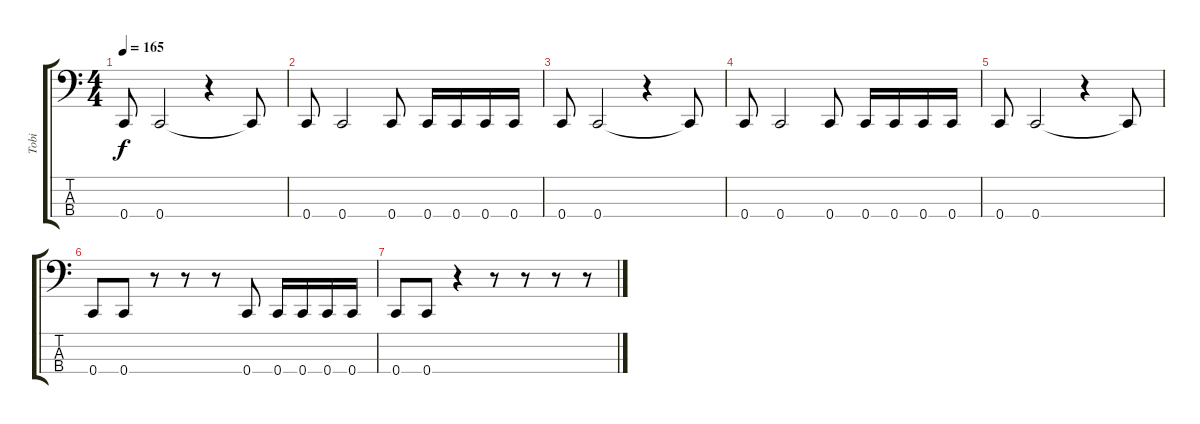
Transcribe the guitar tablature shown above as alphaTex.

\track ("Tobi" "Tobi") {instrument electricbasspick}
\staff {score tabs}
\tuning (F2 C2 G1 C1) {hide}
\ts (4 4)
\tempo 165
\clef f4
\ks c
0.4.8{dy f} 0.4.2 r.4 0.4{t}.8 |
0.4.8 0.4.2 0.4.8 0.4.16 0.4.16 0.4.16 0.4.16 |
0.4.8 0.4.2 r.4 0.4{t}.8 |
0.4.8 0.4.2 0.4.8 0.4.16 0.4.16 0.4.16 0.4.16 |
0.4.8 0.4.2 r.4 0.4{t}.8 |
0.4.8 0.4.8 r.8 r.8 r.8 0.4.8 0.4.16 0.4.16 0.4.16 0.4.16 |
0.4.8 0.4.8 r.4 r.8 r.8 r.8 r.8
